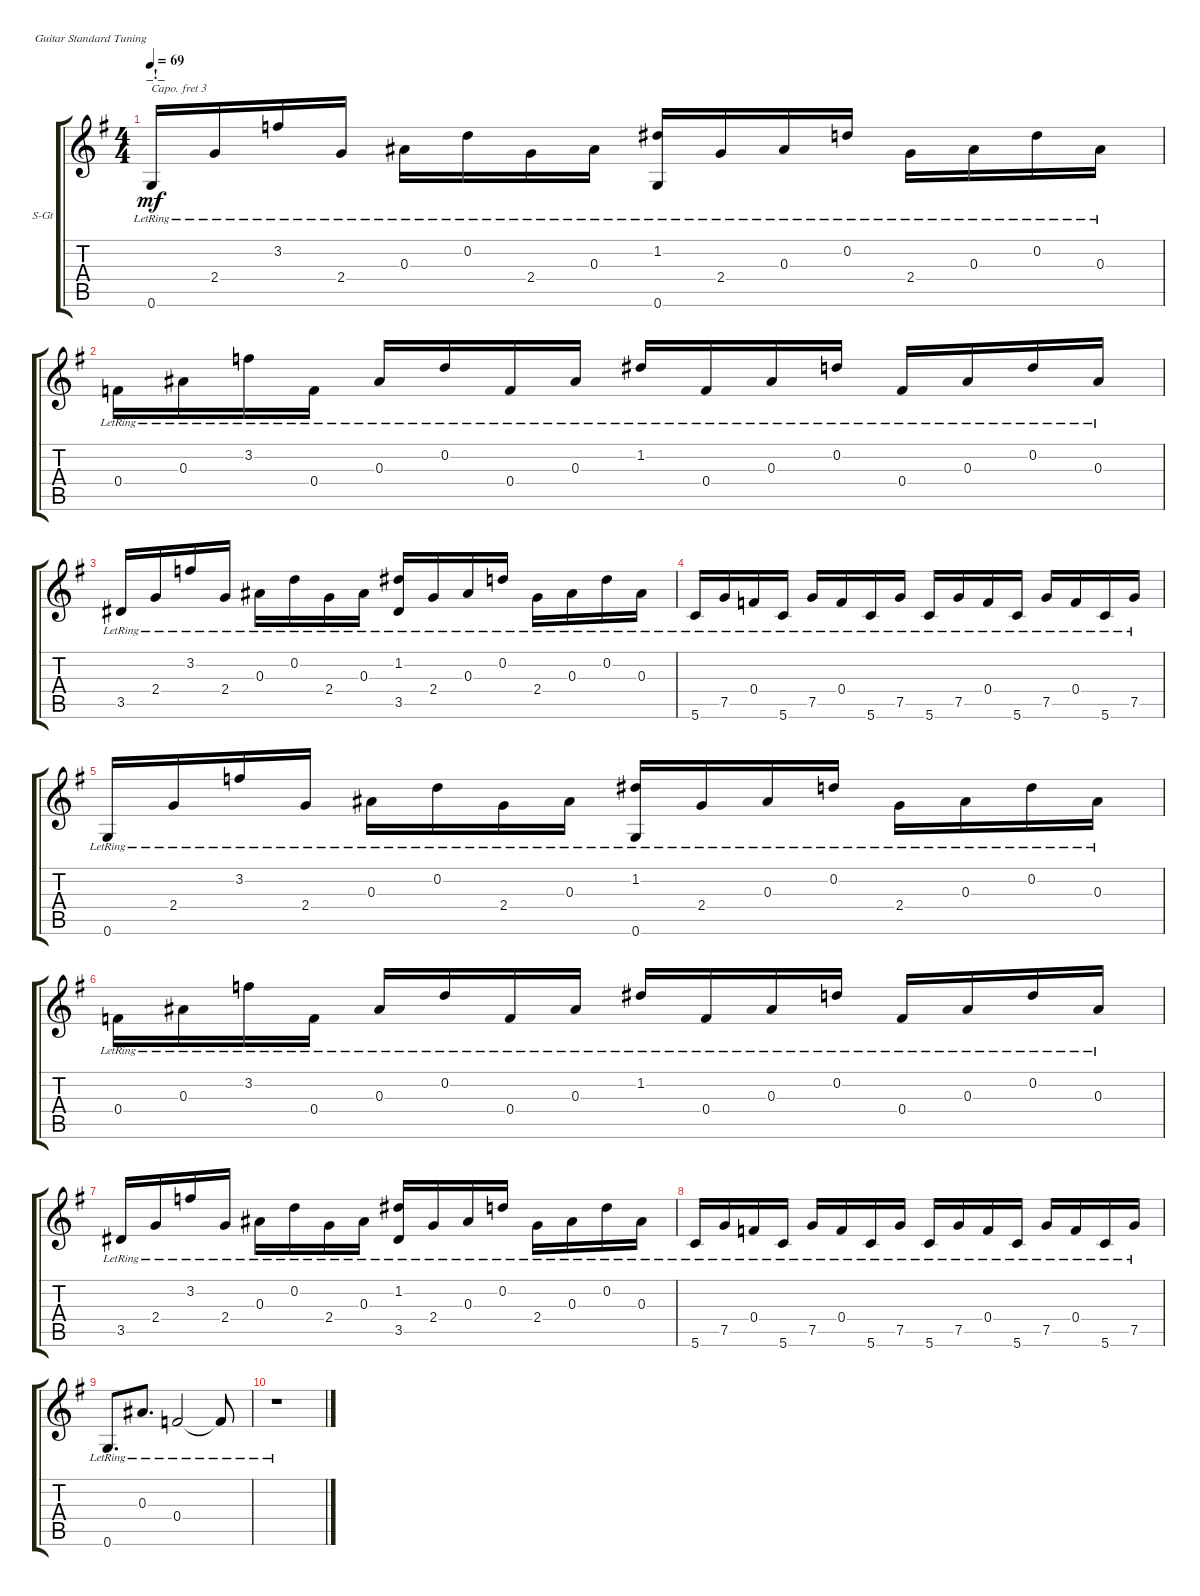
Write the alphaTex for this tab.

\defaultSystemsLayout 4
\bracketExtendMode groupsimilarinstruments
\firstSystemTrackNameOrientation horizontal
\otherSystemsTrackNameOrientation horizontal
\track ("Steel Guitar" "S-Gt") {instrument acousticguitarsteel}
\staff {score tabs}
\capo 3
\tuning (E4 B3 G3 D3 A2 E2)
\ts (4 4)
\section ("" "_!_")
\tempo 69
\clef g2
\ks eminor
0.6{lr}.16{dy mf} 2.4{lr}.16 3.2{lr}.16 2.4{lr}.16 0.3{lr}.16 0.2{lr}.16 2.4{lr}.16 0.3{lr}.16 (1.2{lr} 0.6{lr}).16 2.4{lr}.16 0.3{lr}.16 0.2{lr}.16 2.4{lr}.16 0.3{lr}.16 0.2{lr}.16 0.3{lr}.16 |
0.4{lr}.16 0.3{lr}.16 3.2{lr}.16 0.4{lr}.16 0.3{lr}.16 0.2{lr}.16 0.4{lr}.16 0.3{lr}.16 1.2{lr}.16 0.4{lr}.16 0.3{lr}.16 0.2{lr}.16 0.4{lr}.16 0.3{lr}.16 0.2{lr}.16 0.3{lr}.16 |
3.5{lr}.16 2.4{lr}.16 3.2{lr}.16 2.4{lr}.16 0.3{lr}.16 0.2{lr}.16 2.4{lr}.16 0.3{lr}.16 (1.2{lr} 3.5{lr}).16 2.4{lr}.16 0.3{lr}.16 0.2{lr}.16 2.4{lr}.16 0.3{lr}.16 0.2{lr}.16 0.3{lr}.16 |
5.6{lr}.16 7.5{lr}.16 0.4{lr}.16 5.6{lr}.16 7.5{lr}.16 0.4{lr}.16 5.6{lr}.16 7.5{lr}.16 5.6{lr}.16 7.5{lr}.16 0.4{lr}.16 5.6{lr}.16 7.5{lr}.16 0.4{lr}.16 5.6{lr}.16 7.5{lr}.16 |
0.6{lr}.16 2.4{lr}.16 3.2{lr}.16 2.4{lr}.16 0.3{lr}.16 0.2{lr}.16 2.4{lr}.16 0.3{lr}.16 (1.2{lr} 0.6{lr}).16 2.4{lr}.16 0.3{lr}.16 0.2{lr}.16 2.4{lr}.16 0.3{lr}.16 0.2{lr}.16 0.3{lr}.16 |
0.4{lr}.16 0.3{lr}.16 3.2{lr}.16 0.4{lr}.16 0.3{lr}.16 0.2{lr}.16 0.4{lr}.16 0.3{lr}.16 1.2{lr}.16 0.4{lr}.16 0.3{lr}.16 0.2{lr}.16 0.4{lr}.16 0.3{lr}.16 0.2{lr}.16 0.3{lr}.16 |
3.5{lr}.16 2.4{lr}.16 3.2{lr}.16 2.4{lr}.16 0.3{lr}.16 0.2{lr}.16 2.4{lr}.16 0.3{lr}.16 (1.2{lr} 3.5{lr}).16 2.4{lr}.16 0.3{lr}.16 0.2{lr}.16 2.4{lr}.16 0.3{lr}.16 0.2{lr}.16 0.3{lr}.16 |
5.6{lr}.16 7.5{lr}.16 0.4{lr}.16 5.6{lr}.16 7.5{lr}.16 0.4{lr}.16 5.6{lr}.16 7.5{lr}.16 5.6{lr}.16 7.5{lr}.16 0.4{lr}.16 5.6{lr}.16 7.5{lr}.16 0.4{lr}.16 5.6{lr}.16 7.5{lr}.16 |
0.6{lr}.8{d} 0.3{lr}.8{d} 0.4{lr}.2 0.4{lr t}.8 |
r.1
